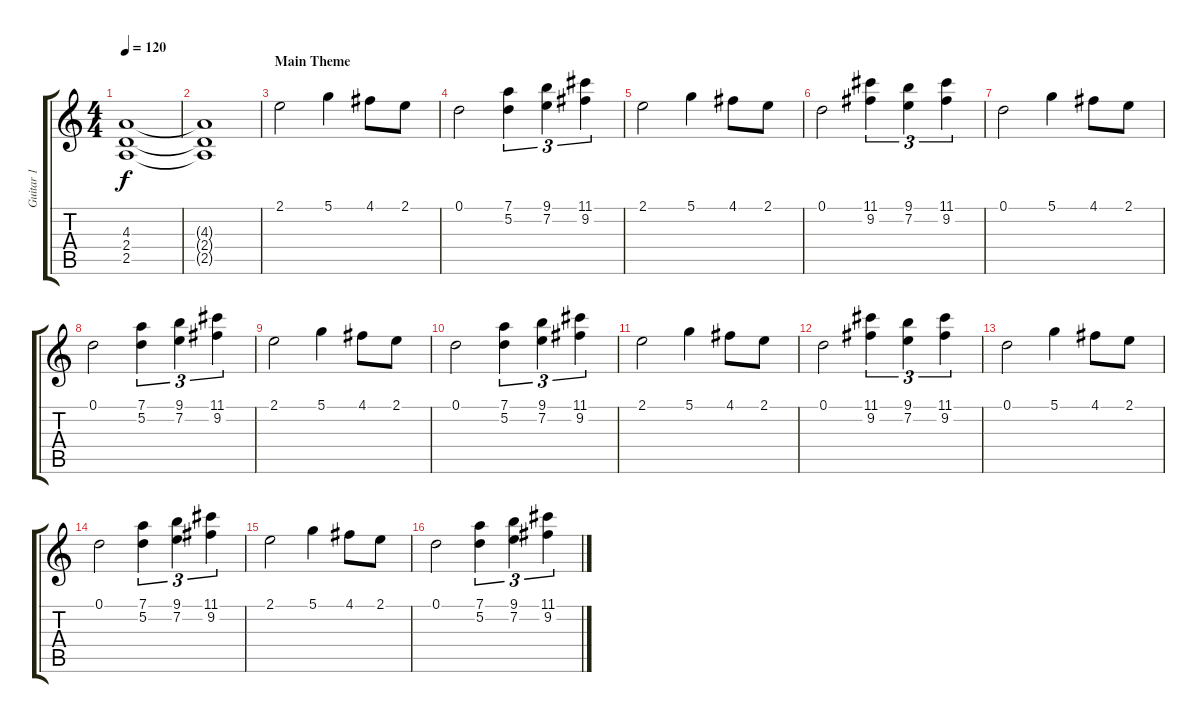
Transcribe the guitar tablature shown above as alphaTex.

\track ("Guitar 1" "Guitar 1") {instrument distortionguitar}
\staff {score tabs}
\tuning (D4 A3 F3 C3 G2 D2) {hide}
\ts (4 4)
\tempo 120
\clef g2
\ks c
(4.3{t} 2.4{t} 2.5{t}).1{dy f} |
(4.3{t} 2.4{t} 2.5{t}).1 |
\section ("" "Main Theme")
2.1.2{volume 13 instrument distortionguitar} 5.1.4 4.1.8 2.1.8 |
0.1.2 (7.1 5.2).4{tu (3 2)} (9.1 7.2).4{tu (3 2)} (11.1 9.2).4{tu (3 2)} |
2.1.2 5.1.4 4.1.8 2.1.8 |
0.1.2 (11.1 9.2).4{tu (3 2)} (9.1 7.2).4{tu (3 2)} (11.1 9.2).4{tu (3 2)} |
0.1.2 5.1.4 4.1.8 2.1.8 |
0.1.2 (7.1 5.2).4{tu (3 2)} (9.1 7.2).4{tu (3 2)} (11.1 9.2).4{tu (3 2)} |
2.1.2 5.1.4 4.1.8 2.1.8 |
0.1.2 (7.1 5.2).4{tu (3 2)} (9.1 7.2).4{tu (3 2)} (11.1 9.2).4{tu (3 2)} |
2.1.2 5.1.4 4.1.8 2.1.8 |
0.1.2 (11.1 9.2).4{tu (3 2)} (9.1 7.2).4{tu (3 2)} (11.1 9.2).4{tu (3 2)} |
0.1.2 5.1.4 4.1.8 2.1.8 |
0.1.2 (7.1 5.2).4{tu (3 2)} (9.1 7.2).4{tu (3 2)} (11.1 9.2).4{tu (3 2)} |
2.1.2 5.1.4 4.1.8 2.1.8 |
0.1.2 (7.1 5.2).4{tu (3 2)} (9.1 7.2).4{tu (3 2)} (11.1 9.2).4{tu (3 2)}
